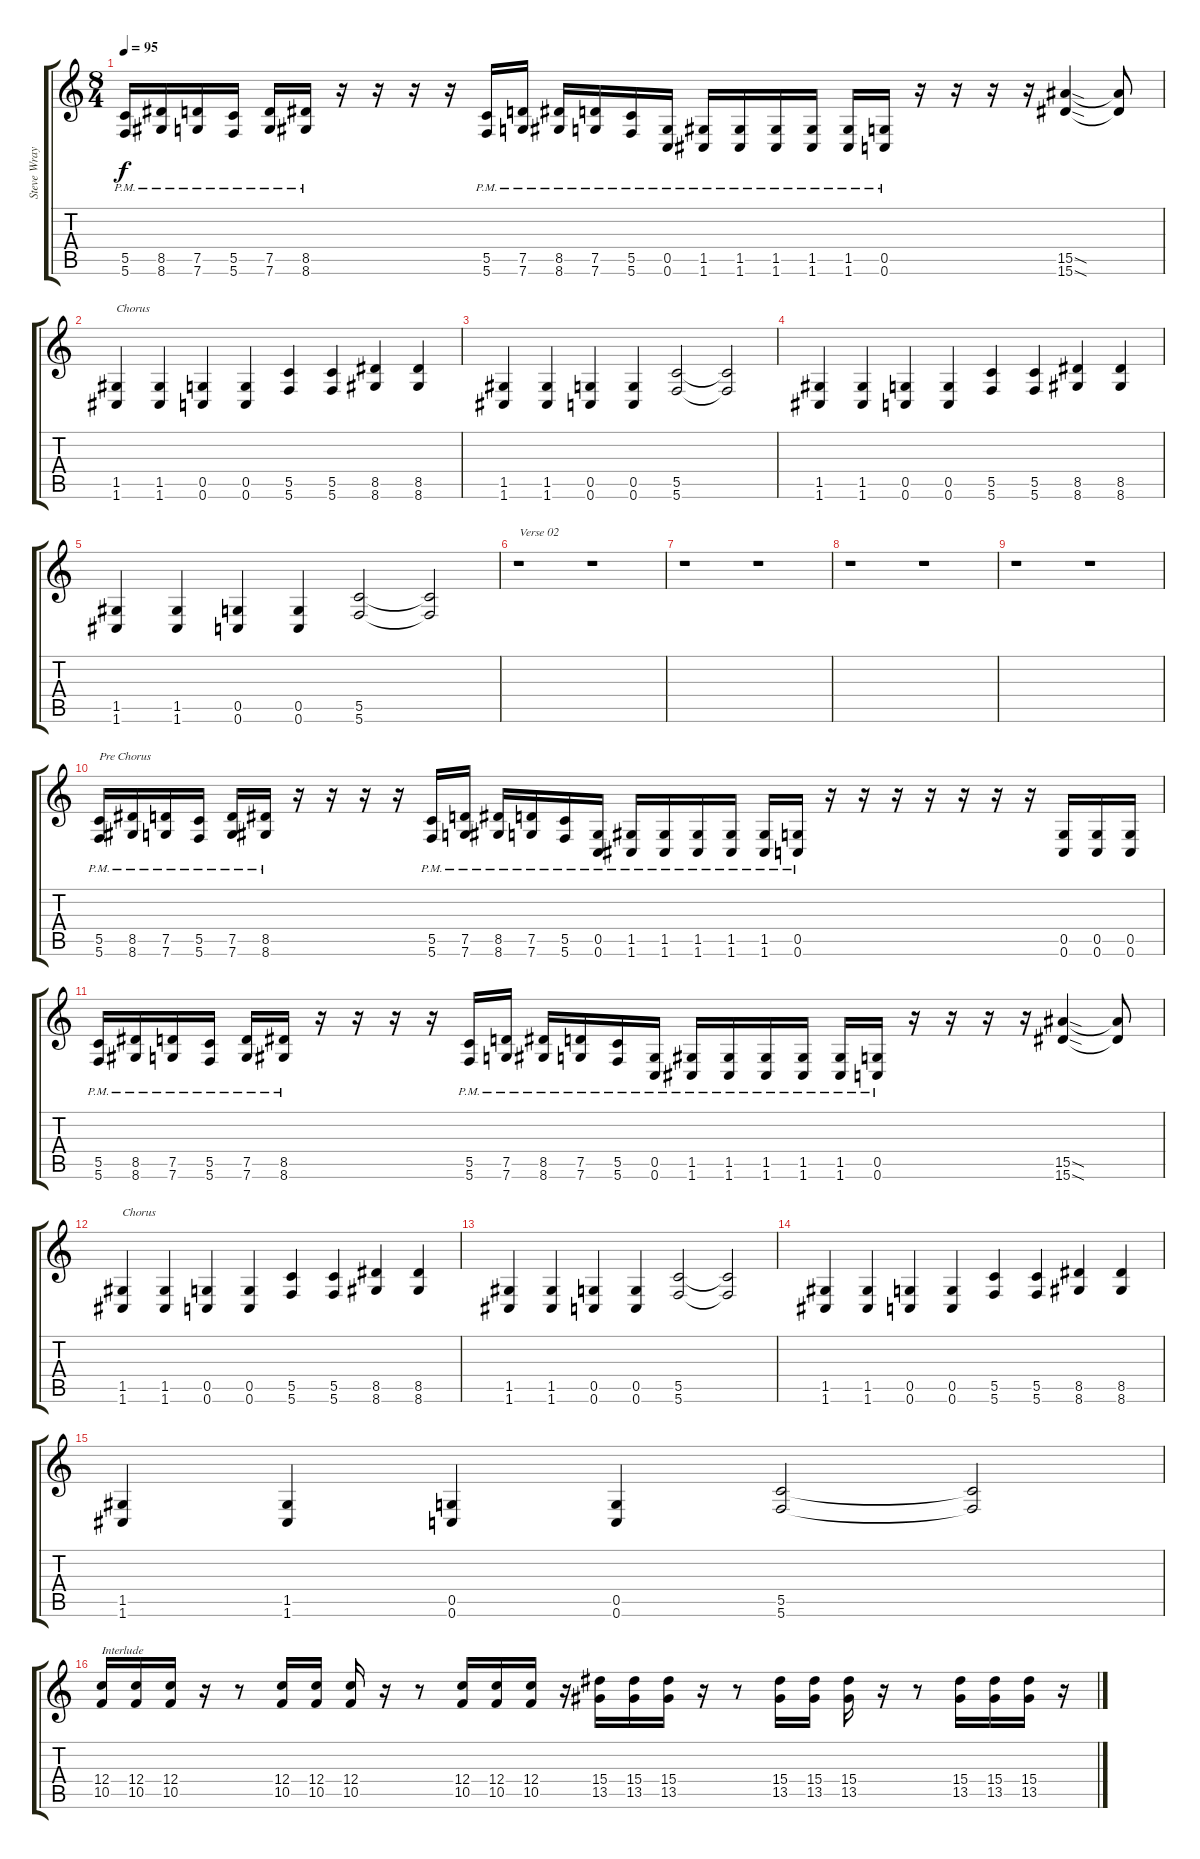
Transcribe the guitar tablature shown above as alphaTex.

\track ("Steve Wray" "Steve Wray") {instrument distortionguitar}
\staff {score tabs}
\tuning (D4 A3 F3 C3 G2 C2) {hide}
\ts (8 4)
\tempo 95
\clef g2
\ks c
(5.5{pm} 5.6{pm}).16{dy f instrument distortionguitar} (8.5{pm} 8.6{pm}).16 (7.5{pm} 7.6{pm}).16 (5.5{pm} 5.6{pm}).16 (7.5{pm} 7.6{pm}).16 (8.5{pm} 8.6{pm}).16 r.16 r.16 r.16 r.16 (5.5{pm} 5.6{pm}).16 (7.5{pm} 7.6{pm}).16 (8.5{pm} 8.6{pm}).16 (7.5{pm} 7.6{pm}).16 (5.5{pm} 5.6{pm}).16 (0.5{pm} 0.6{pm}).16 (1.5{pm} 1.6{pm}).16 (1.5{pm} 1.6{pm}).16 (1.5{pm} 1.6{pm}).16 (1.5{pm} 1.6{pm}).16 (1.5{pm} 1.6{pm}).16 (0.5{pm} 0.6{pm}).16 r.16 r.16 r.16 r.16 (15.5{sod} 15.6{sod}).4 (15.5{t} 15.6{t}).8 |
(1.5 1.6).4{txt "Chorus"} (1.5 1.6).4 (0.5 0.6).4 (0.5 0.6).4 (5.5 5.6).4 (5.5 5.6).4 (8.5 8.6).4 (8.5 8.6).4 |
(1.5 1.6).4 (1.5 1.6).4 (0.5 0.6).4 (0.5 0.6).4 (5.5 5.6).2 (5.5{t} 5.6{t}).2 |
(1.5 1.6).4 (1.5 1.6).4 (0.5 0.6).4 (0.5 0.6).4 (5.5 5.6).4 (5.5 5.6).4 (8.5 8.6).4 (8.5 8.6).4 |
(1.5 1.6).4 (1.5 1.6).4 (0.5 0.6).4 (0.5 0.6).4 (5.5 5.6).2 (5.5{t} 5.6{t}).2 |
r.1{txt "Verse 02"} r.1 |
r.1 r.1 |
r.1 r.1 |
r.1 r.1 |
(5.5{pm} 5.6{pm}).16{txt "Pre Chorus" instrument distortionguitar} (8.5{pm} 8.6{pm}).16 (7.5{pm} 7.6{pm}).16 (5.5{pm} 5.6{pm}).16 (7.5{pm} 7.6{pm}).16 (8.5{pm} 8.6{pm}).16 r.16 r.16 r.16 r.16 (5.5{pm} 5.6{pm}).16 (7.5{pm} 7.6{pm}).16 (8.5{pm} 8.6{pm}).16 (7.5{pm} 7.6{pm}).16 (5.5{pm} 5.6{pm}).16 (0.5{pm} 0.6{pm}).16 (1.5{pm} 1.6{pm}).16 (1.5{pm} 1.6{pm}).16 (1.5{pm} 1.6{pm}).16 (1.5{pm} 1.6{pm}).16 (1.5{pm} 1.6{pm}).16 (0.5{pm} 0.6{pm}).16 r.16 r.16 r.16 r.16 r.16 r.16 r.16 (0.5 0.6).16 (0.5 0.6).16 (0.5 0.6).16 |
(5.5{pm} 5.6{pm}).16{instrument distortionguitar} (8.5{pm} 8.6{pm}).16 (7.5{pm} 7.6{pm}).16 (5.5{pm} 5.6{pm}).16 (7.5{pm} 7.6{pm}).16 (8.5{pm} 8.6{pm}).16 r.16 r.16 r.16 r.16 (5.5{pm} 5.6{pm}).16 (7.5{pm} 7.6{pm}).16 (8.5{pm} 8.6{pm}).16 (7.5{pm} 7.6{pm}).16 (5.5{pm} 5.6{pm}).16 (0.5{pm} 0.6{pm}).16 (1.5{pm} 1.6{pm}).16 (1.5{pm} 1.6{pm}).16 (1.5{pm} 1.6{pm}).16 (1.5{pm} 1.6{pm}).16 (1.5{pm} 1.6{pm}).16 (0.5{pm} 0.6{pm}).16 r.16 r.16 r.16 r.16 (15.5{sod} 15.6{sod}).4 (15.5{t} 15.6{t}).8 |
(1.5 1.6).4{txt "Chorus"} (1.5 1.6).4 (0.5 0.6).4 (0.5 0.6).4 (5.5 5.6).4 (5.5 5.6).4 (8.5 8.6).4 (8.5 8.6).4 |
(1.5 1.6).4 (1.5 1.6).4 (0.5 0.6).4 (0.5 0.6).4 (5.5 5.6).2 (5.5{t} 5.6{t}).2 |
(1.5 1.6).4 (1.5 1.6).4 (0.5 0.6).4 (0.5 0.6).4 (5.5 5.6).4 (5.5 5.6).4 (8.5 8.6).4 (8.5 8.6).4 |
(1.5 1.6).4 (1.5 1.6).4 (0.5 0.6).4 (0.5 0.6).4 (5.5 5.6).2 (5.5{t} 5.6{t}).2 |
(12.4 10.5).16{txt "Interlude"} (12.4 10.5).16 (12.4 10.5).16 r.16 r.8 (12.4 10.5).16 (12.4 10.5).16 (12.4 10.5).16 r.16 r.8 (12.4 10.5).16 (12.4 10.5).16 (12.4 10.5).16 r.16 (15.4 13.5).16 (15.4 13.5).16 (15.4 13.5).16 r.16 r.8 (15.4 13.5).16 (15.4 13.5).16 (15.4 13.5).16 r.16 r.8 (15.4 13.5).16 (15.4 13.5).16 (15.4 13.5).16 r.16
